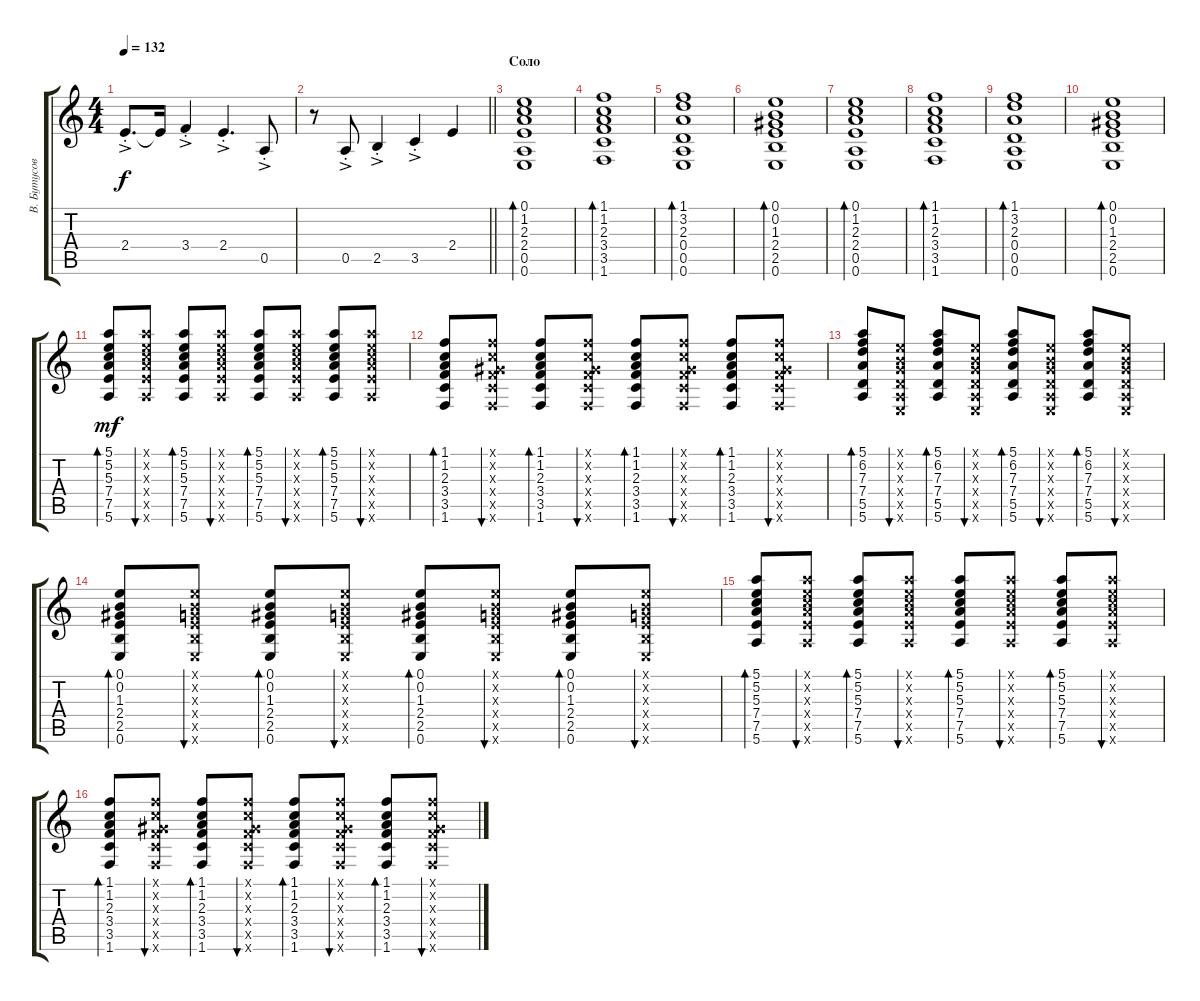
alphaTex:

\track ("В. Бутусов (гитара)" "В. Бутусов") {instrument electricguitarjazz}
\staff {score tabs}
\tuning (E4 B3 G3 D3 A2 E2) {hide}
\ts (4 4)
\tempo 132
\clef g2
\ks c
2.4{ac st}.8{d dy f} 2.4{t}.16 3.4{ac st}.4 2.4{ac st}.4{d} 0.5{ac st}.8 |
\barLineRight lightlight
r.8 0.5{ac st}.8 2.5{ac st}.4 3.5{ac st}.4 2.4.4 |
\section ("" "Соло")
(0.1 1.2 2.3 2.4 0.5 0.6).1{bd 60} |
(1.1 1.2 2.3 3.4 3.5 1.6).1{bd 60} |
(1.1 3.2 2.3 0.4 0.5 0.6).1{bd 60} |
(0.1 0.2 1.3 2.4 2.5 0.6).1{bd 60} |
(0.1 1.2 2.3 2.4 0.5 0.6).1{bd 60} |
(1.1 1.2 2.3 3.4 3.5 1.6).1{bd 60} |
(1.1 3.2 2.3 0.4 0.5 0.6).1{bd 60} |
(0.1 0.2 1.3 2.4 2.5 0.6).1{bd 60} |
(5.1 5.2 5.3 7.4 7.5 5.6).8{bd 60 dy mf} (5.1{x} 5.2{x} 5.3{x} 7.4{x} 7.5{x} 5.6{x}).8{bu 30} (5.1 5.2 5.3 7.4 7.5 5.6).8{bd 60} (5.1{x} 5.2{x} 5.3{x} 7.4{x} 7.5{x} 5.6{x}).8{bu 30} (5.1 5.2 5.3 7.4 7.5 5.6).8{bd 60} (5.1{x} 5.2{x} 5.3{x} 7.4{x} 7.5{x} 5.6{x}).8{bu 30} (5.1 5.2 5.3 7.4 7.5 5.6).8{bd 60} (5.1{x} 5.2{x} 5.3{x} 7.4{x} 7.5{x} 5.6{x}).8{bu 30} |
(1.1 1.2 2.3 3.4 3.5 1.6).8{bd 60} (1.1{x} 1.2{x} 1.3{x} 3.4{x} 3.5{x} 1.6{x}).8{bu 30} (1.1 1.2 2.3 3.4 3.5 1.6).8{bd 60} (1.1{x} 1.2{x} 1.3{x} 3.4{x} 3.5{x} 1.6{x}).8{bu 30} (1.1 1.2 2.3 3.4 3.5 1.6).8{bd 60} (1.1{x} 1.2{x} 1.3{x} 3.4{x} 3.5{x} 1.6{x}).8{bu 30} (1.1 1.2 2.3 3.4 3.5 1.6).8{bd 60} (1.1{x} 1.2{x} 1.3{x} 3.4{x} 3.5{x} 1.6{x}).8{bu 30} |
(5.1 6.2 7.3 7.4 5.5 5.6).8{bd 30} (0.1{x} 0.2{x} 0.3{x} 0.4{x} 0.5{x} 0.6{x}).8{bu 30} (5.1 6.2 7.3 7.4 5.5 5.6).8{bd 30} (0.1{x} 0.2{x} 0.3{x} 0.4{x} 0.5{x} 0.6{x}).8{bu 30} (5.1 6.2 7.3 7.4 5.5 5.6).8{bd 30} (0.1{x} 0.2{x} 0.3{x} 0.4{x} 0.5{x} 0.6{x}).8{bu 30} (5.1 6.2 7.3 7.4 5.5 5.6).8{bd 30} (0.1{x} 0.2{x} 0.3{x} 0.4{x} 0.5{x} 0.6{x}).8{bu 30} |
(0.1 0.2 1.3 2.4 2.5 0.6).8{bd 60} (0.1{x} 0.2{x} 0.3{x} 2.4{x} 2.5{x} 0.6{x}).8{bu 30} (0.1 0.2 1.3 2.4 2.5 0.6).8{bd 60} (0.1{x} 0.2{x} 0.3{x} 2.4{x} 2.5{x} 0.6{x}).8{bu 30} (0.1 0.2 1.3 2.4 2.5 0.6).8{bd 60} (0.1{x} 0.2{x} 0.3{x} 2.4{x} 2.5{x} 0.6{x}).8{bu 30} (0.1 0.2 1.3 2.4 2.5 0.6).8{bd 60} (0.1{x} 0.2{x} 0.3{x} 2.4{x} 2.5{x} 0.6{x}).8{bu 30} |
(5.1 5.2 5.3 7.4 7.5 5.6).8{bd 60} (5.1{x} 5.2{x} 5.3{x} 7.4{x} 7.5{x} 5.6{x}).8{bu 30} (5.1 5.2 5.3 7.4 7.5 5.6).8{bd 60} (5.1{x} 5.2{x} 5.3{x} 7.4{x} 7.5{x} 5.6{x}).8{bu 30} (5.1 5.2 5.3 7.4 7.5 5.6).8{bd 60} (5.1{x} 5.2{x} 5.3{x} 7.4{x} 7.5{x} 5.6{x}).8{bu 30} (5.1 5.2 5.3 7.4 7.5 5.6).8{bd 60} (5.1{x} 5.2{x} 5.3{x} 7.4{x} 7.5{x} 5.6{x}).8{bu 30} |
(1.1 1.2 2.3 3.4 3.5 1.6).8{bd 60} (1.1{x} 1.2{x} 1.3{x} 3.4{x} 3.5{x} 1.6{x}).8{bu 30} (1.1 1.2 2.3 3.4 3.5 1.6).8{bd 60} (1.1{x} 1.2{x} 1.3{x} 3.4{x} 3.5{x} 1.6{x}).8{bu 30} (1.1 1.2 2.3 3.4 3.5 1.6).8{bd 60} (1.1{x} 1.2{x} 1.3{x} 3.4{x} 3.5{x} 1.6{x}).8{bu 30} (1.1 1.2 2.3 3.4 3.5 1.6).8{bd 60} (1.1{x} 1.2{x} 1.3{x} 3.4{x} 3.5{x} 1.6{x}).8{bu 30}
